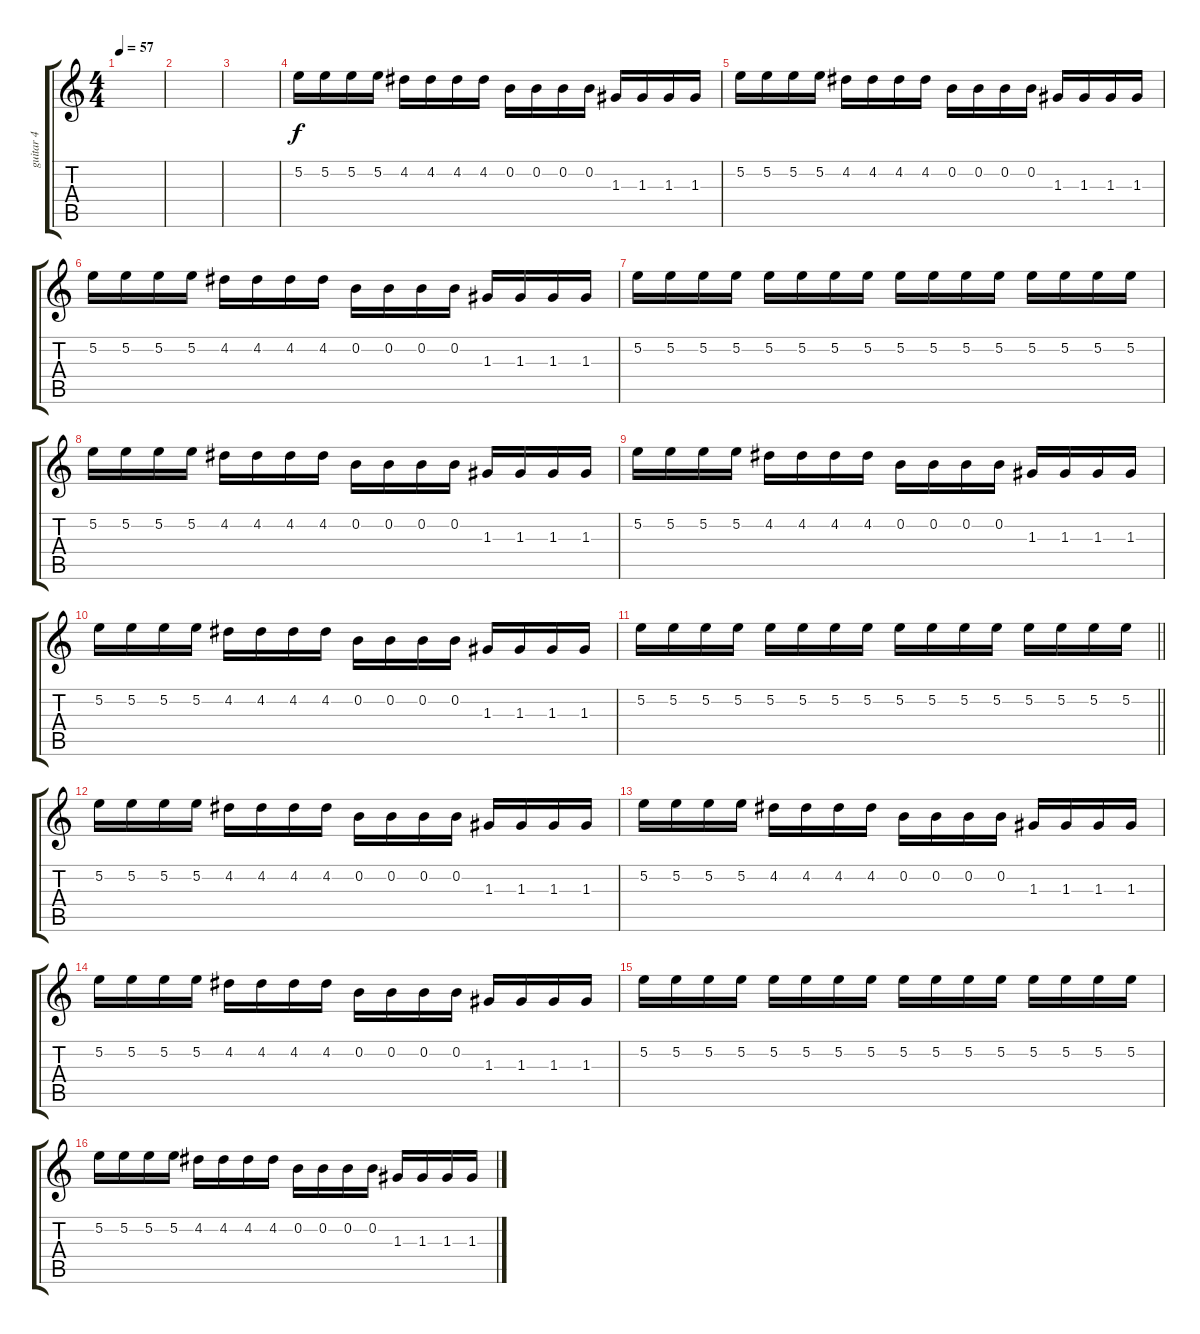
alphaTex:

\track ("guitar 4" "guitar 4") {instrument overdrivenguitar}
\staff {score tabs}
\tuning (E4 B3 G3 D3 A2 E2) {hide}
\ts (4 4)
\tempo 57
\clef g2
\ks c
|
|
|
5.2.16 5.2.16 5.2.16 5.2.16 4.2.16 4.2.16 4.2.16 4.2.16 0.2.16 0.2.16 0.2.16 0.2.16 1.3.16 1.3.16 1.3.16 1.3.16 |
5.2.16 5.2.16 5.2.16 5.2.16 4.2.16 4.2.16 4.2.16 4.2.16 0.2.16 0.2.16 0.2.16 0.2.16 1.3.16 1.3.16 1.3.16 1.3.16 |
5.2.16 5.2.16 5.2.16 5.2.16 4.2.16 4.2.16 4.2.16 4.2.16 0.2.16 0.2.16 0.2.16 0.2.16 1.3.16 1.3.16 1.3.16 1.3.16 |
5.2.16 5.2.16 5.2.16 5.2.16 5.2.16 5.2.16 5.2.16 5.2.16 5.2.16 5.2.16 5.2.16 5.2.16 5.2.16 5.2.16 5.2.16 5.2.16 |
5.2.16 5.2.16 5.2.16 5.2.16 4.2.16 4.2.16 4.2.16 4.2.16 0.2.16 0.2.16 0.2.16 0.2.16 1.3.16 1.3.16 1.3.16 1.3.16 |
5.2.16 5.2.16 5.2.16 5.2.16 4.2.16 4.2.16 4.2.16 4.2.16 0.2.16 0.2.16 0.2.16 0.2.16 1.3.16 1.3.16 1.3.16 1.3.16 |
5.2.16 5.2.16 5.2.16 5.2.16 4.2.16 4.2.16 4.2.16 4.2.16 0.2.16 0.2.16 0.2.16 0.2.16 1.3.16 1.3.16 1.3.16 1.3.16 |
\barLineRight lightlight
5.2.16 5.2.16 5.2.16 5.2.16 5.2.16 5.2.16 5.2.16 5.2.16 5.2.16 5.2.16 5.2.16 5.2.16 5.2.16 5.2.16 5.2.16 5.2.16 |
5.2.16 5.2.16 5.2.16 5.2.16 4.2.16 4.2.16 4.2.16 4.2.16 0.2.16 0.2.16 0.2.16 0.2.16 1.3.16 1.3.16 1.3.16 1.3.16 |
5.2.16 5.2.16 5.2.16 5.2.16 4.2.16 4.2.16 4.2.16 4.2.16 0.2.16 0.2.16 0.2.16 0.2.16 1.3.16 1.3.16 1.3.16 1.3.16 |
5.2.16 5.2.16 5.2.16 5.2.16 4.2.16 4.2.16 4.2.16 4.2.16 0.2.16 0.2.16 0.2.16 0.2.16 1.3.16 1.3.16 1.3.16 1.3.16 |
5.2.16 5.2.16 5.2.16 5.2.16 5.2.16 5.2.16 5.2.16 5.2.16 5.2.16 5.2.16 5.2.16 5.2.16 5.2.16 5.2.16 5.2.16 5.2.16 |
5.2.16 5.2.16 5.2.16 5.2.16 4.2.16 4.2.16 4.2.16 4.2.16 0.2.16 0.2.16 0.2.16 0.2.16 1.3.16 1.3.16 1.3.16 1.3.16
